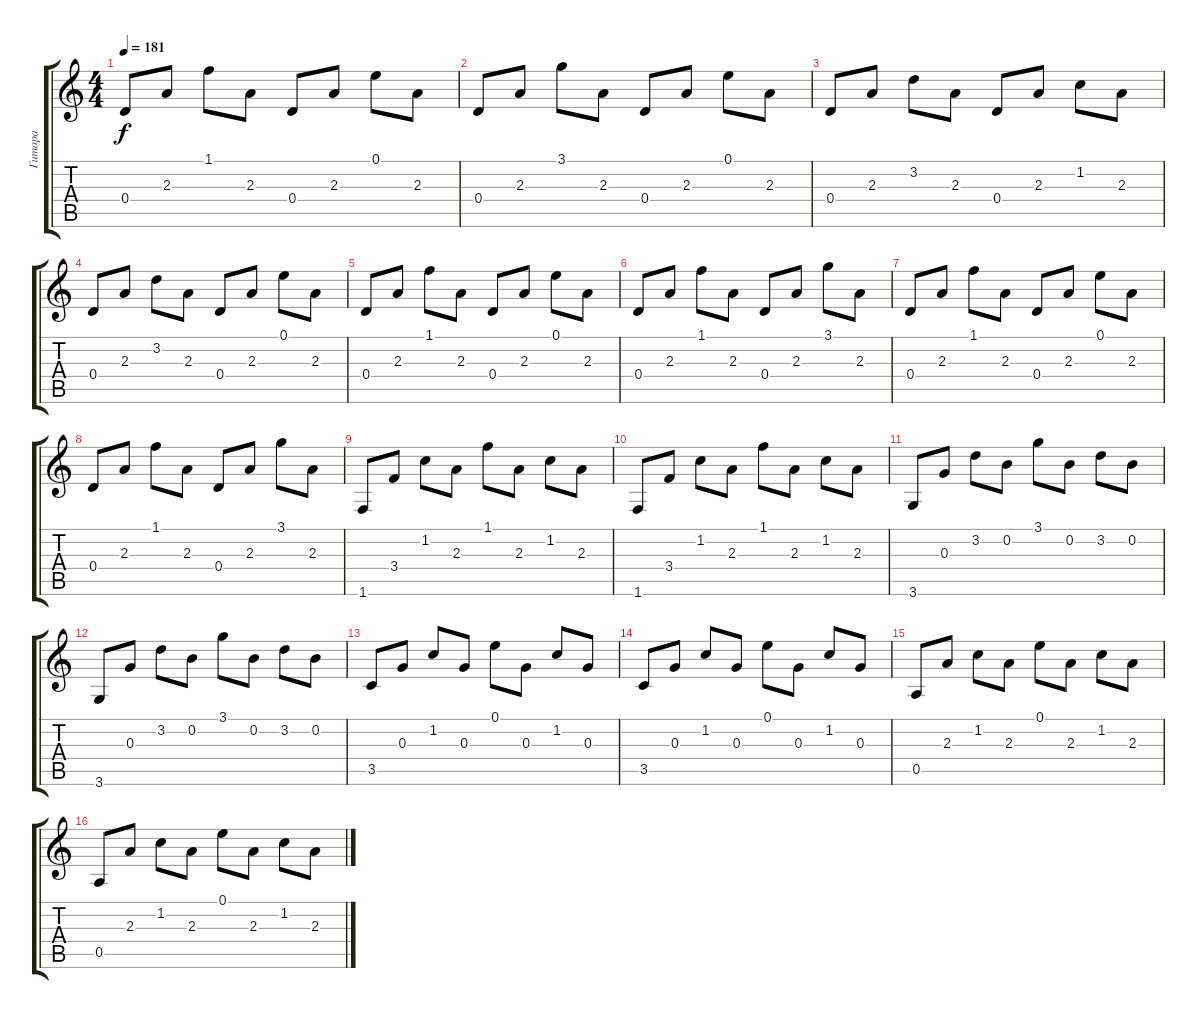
\track ("Гитара" "Гитара") {instrument acousticguitarsteel}
\staff {score tabs}
\tuning (E4 B3 G3 D3 A2 E2) {hide}
\ts (4 4)
\tempo 181
\clef g2
\ks c
0.4.8{dy f} 2.3.8 1.1.8 2.3.8 0.4.8 2.3.8 0.1.8 2.3.8 |
0.4.8 2.3.8 3.1.8 2.3.8 0.4.8 2.3.8 0.1.8 2.3.8 |
0.4.8 2.3.8 3.2.8 2.3.8 0.4.8 2.3.8 1.2.8 2.3.8 |
0.4.8 2.3.8 3.2.8 2.3.8 0.4.8 2.3.8 0.1.8 2.3.8 |
0.4.8 2.3.8 1.1.8 2.3.8 0.4.8 2.3.8 0.1.8 2.3.8 |
0.4.8 2.3.8 1.1.8 2.3.8 0.4.8 2.3.8 3.1.8 2.3.8 |
0.4.8 2.3.8 1.1.8 2.3.8 0.4.8 2.3.8 0.1.8 2.3.8 |
0.4.8 2.3.8 1.1.8 2.3.8 0.4.8 2.3.8 3.1.8 2.3.8 |
1.6.8 3.4.8 1.2.8 2.3.8 1.1.8 2.3.8 1.2.8 2.3.8 |
1.6.8 3.4.8 1.2.8 2.3.8 1.1.8 2.3.8 1.2.8 2.3.8 |
3.6.8 0.3.8 3.2.8 0.2.8 3.1.8 0.2.8 3.2.8 0.2.8 |
3.6.8 0.3.8 3.2.8 0.2.8 3.1.8 0.2.8 3.2.8 0.2.8 |
3.5.8 0.3.8 1.2.8 0.3.8 0.1.8 0.3.8 1.2.8 0.3.8 |
3.5.8 0.3.8 1.2.8 0.3.8 0.1.8 0.3.8 1.2.8 0.3.8 |
0.5.8 2.3.8 1.2.8 2.3.8 0.1.8 2.3.8 1.2.8 2.3.8 |
0.5.8 2.3.8 1.2.8 2.3.8 0.1.8 2.3.8 1.2.8 2.3.8
